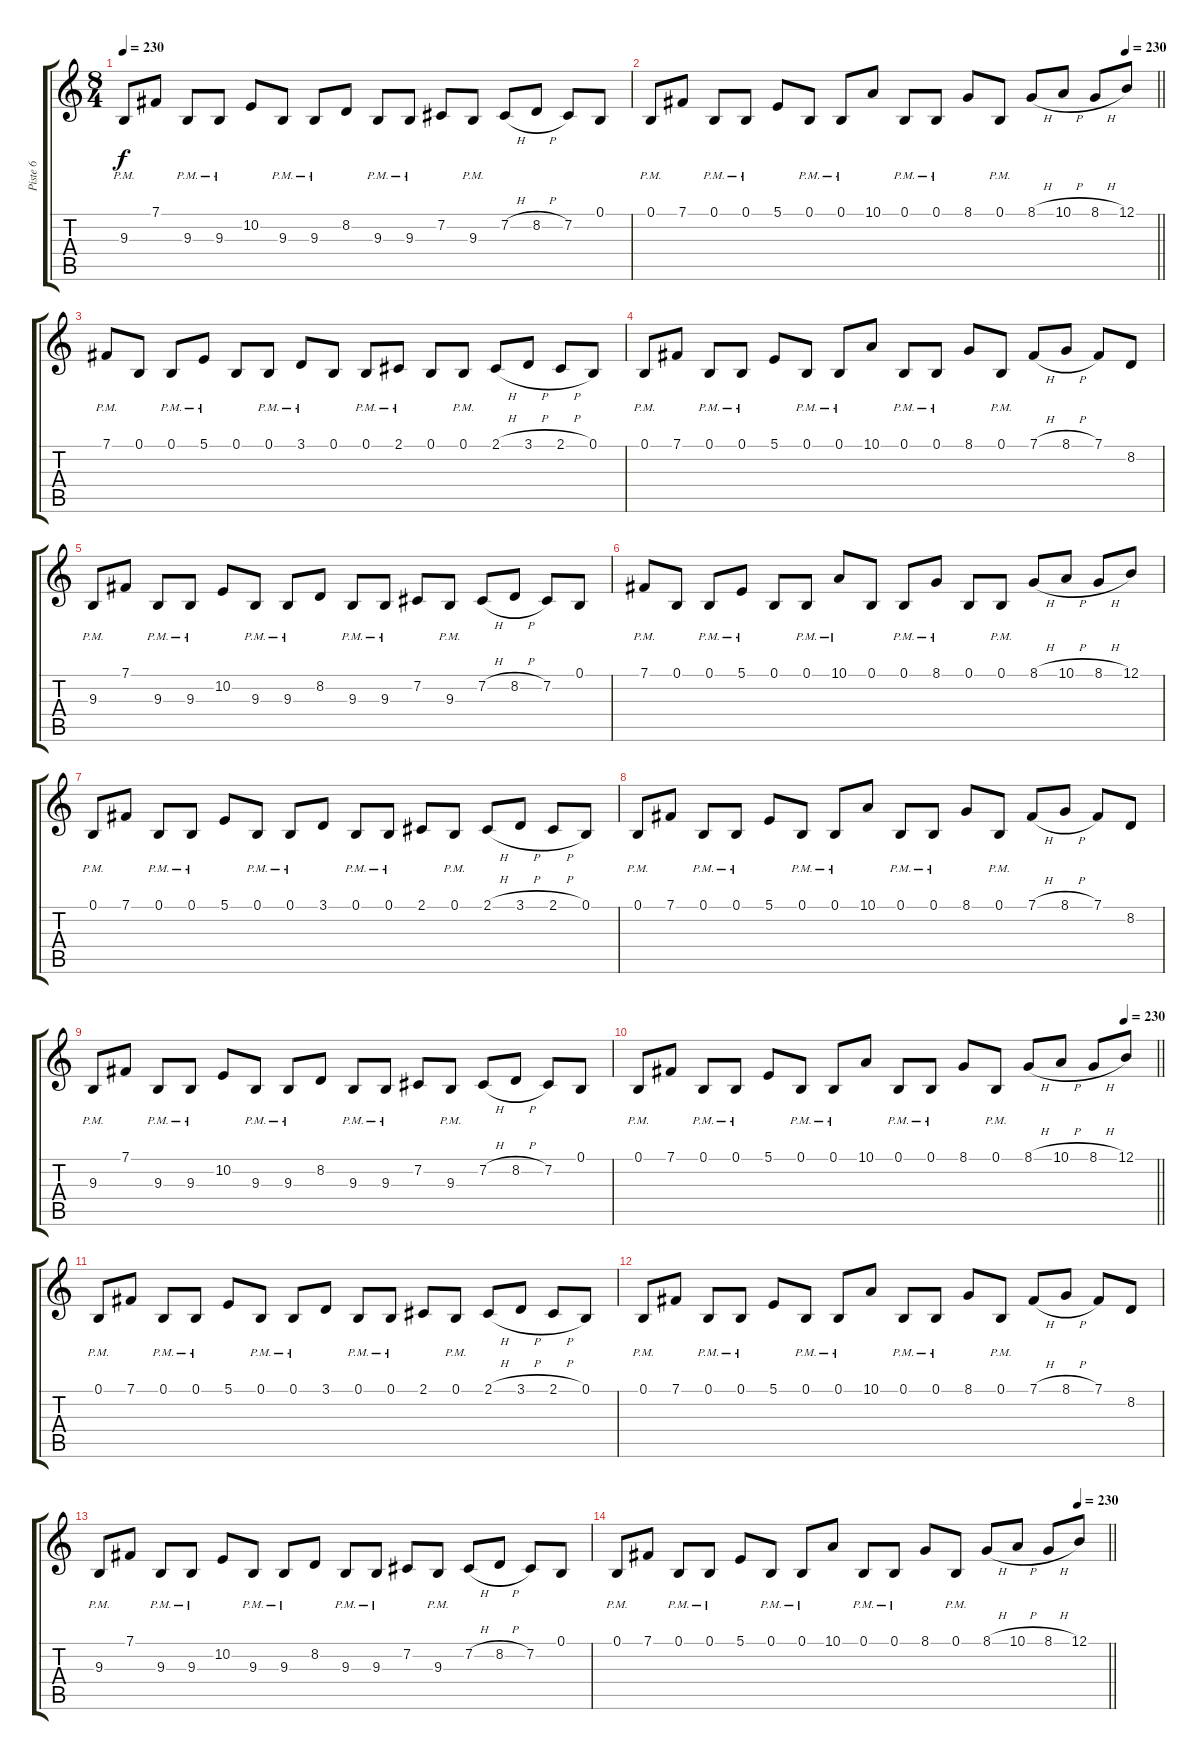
\track ("Piste 6" "Piste 6") {instrument lead8bassandlead}
\staff {score tabs}
\tuning (B3 Gb3 D3 A2 E2 B1) {hide}
\ts (8 4)
\tempo 230
\clef g2
\ks c
9.3{pm}.8{dy f} 7.1.8 9.3{pm}.8 9.3{pm}.8 10.2.8 9.3{pm}.8 9.3{pm}.8 8.2.8 9.3{pm}.8 9.3{pm}.8 7.2.8 9.3{pm}.8 7.2{h}.8 8.2{h}.8 7.2.8 0.1.8 |
\tempo (230 0.9375)
\barLineRight lightlight
0.1{pm}.8 7.1.8 0.1{pm}.8 0.1{pm}.8 5.1.8 0.1{pm}.8 0.1{pm}.8 10.1.8 0.1{pm}.8 0.1{pm}.8 8.1.8 0.1{pm}.8 8.1{h}.8 10.1{h}.8 8.1{h}.8 12.1.8 |
7.1{pm}.8{instrument lead8bassandlead} 0.1.8 0.1{pm}.8 5.1{pm}.8 0.1.8 0.1{pm}.8 3.1{pm}.8 0.1.8 0.1{pm}.8 2.1{pm}.8 0.1.8 0.1{pm}.8 2.1{h}.8 3.1{h}.8 2.1{h}.8 0.1.8 |
0.1{pm}.8 7.1.8 0.1{pm}.8 0.1{pm}.8 5.1.8 0.1{pm}.8 0.1{pm}.8 10.1.8 0.1{pm}.8 0.1{pm}.8 8.1.8 0.1{pm}.8 7.1{h}.8 8.1{h}.8 7.1.8 8.2.8 |
9.3{pm}.8 7.1.8 9.3{pm}.8 9.3{pm}.8 10.2.8 9.3{pm}.8 9.3{pm}.8 8.2.8 9.3{pm}.8 9.3{pm}.8 7.2.8 9.3{pm}.8 7.2{h}.8 8.2{h}.8 7.2.8 0.1.8 |
7.1{pm}.8 0.1.8 0.1{pm}.8 5.1{pm}.8 0.1.8 0.1{pm}.8 10.1{pm}.8 0.1.8 0.1{pm}.8 8.1{pm}.8 0.1.8 0.1{pm}.8 8.1{h}.8 10.1{h}.8 8.1{h}.8 12.1.8 |
0.1{pm}.8 7.1.8 0.1{pm}.8 0.1{pm}.8 5.1.8 0.1{pm}.8 0.1{pm}.8 3.1.8 0.1{pm}.8 0.1{pm}.8 2.1.8 0.1{pm}.8 2.1{h}.8 3.1{h}.8 2.1{h}.8 0.1.8 |
0.1{pm}.8 7.1.8 0.1{pm}.8 0.1{pm}.8 5.1.8 0.1{pm}.8 0.1{pm}.8 10.1.8 0.1{pm}.8 0.1{pm}.8 8.1.8 0.1{pm}.8 7.1{h}.8 8.1{h}.8 7.1.8 8.2.8 |
9.3{pm}.8 7.1.8 9.3{pm}.8 9.3{pm}.8 10.2.8 9.3{pm}.8 9.3{pm}.8 8.2.8 9.3{pm}.8 9.3{pm}.8 7.2.8 9.3{pm}.8 7.2{h}.8 8.2{h}.8 7.2.8 0.1.8 |
\tempo (230 0.9375)
\barLineRight lightlight
0.1{pm}.8 7.1.8 0.1{pm}.8 0.1{pm}.8 5.1.8 0.1{pm}.8 0.1{pm}.8 10.1.8 0.1{pm}.8 0.1{pm}.8 8.1.8 0.1{pm}.8 8.1{h}.8 10.1{h}.8 8.1{h}.8 12.1.8 |
0.1{pm}.8 7.1.8 0.1{pm}.8 0.1{pm}.8 5.1.8 0.1{pm}.8 0.1{pm}.8 3.1.8 0.1{pm}.8 0.1{pm}.8 2.1.8 0.1{pm}.8 2.1{h}.8 3.1{h}.8 2.1{h}.8 0.1.8 |
0.1{pm}.8 7.1.8 0.1{pm}.8 0.1{pm}.8 5.1.8 0.1{pm}.8 0.1{pm}.8 10.1.8 0.1{pm}.8 0.1{pm}.8 8.1.8 0.1{pm}.8 7.1{h}.8 8.1{h}.8 7.1.8 8.2.8 |
9.3{pm}.8 7.1.8 9.3{pm}.8 9.3{pm}.8 10.2.8 9.3{pm}.8 9.3{pm}.8 8.2.8 9.3{pm}.8 9.3{pm}.8 7.2.8 9.3{pm}.8 7.2{h}.8 8.2{h}.8 7.2.8 0.1.8 |
\tempo (230 0.9375)
\barLineRight lightlight
0.1{pm}.8 7.1.8 0.1{pm}.8 0.1{pm}.8 5.1.8 0.1{pm}.8 0.1{pm}.8 10.1.8 0.1{pm}.8 0.1{pm}.8 8.1.8 0.1{pm}.8 8.1{h}.8 10.1{h}.8 8.1{h}.8 12.1.8
